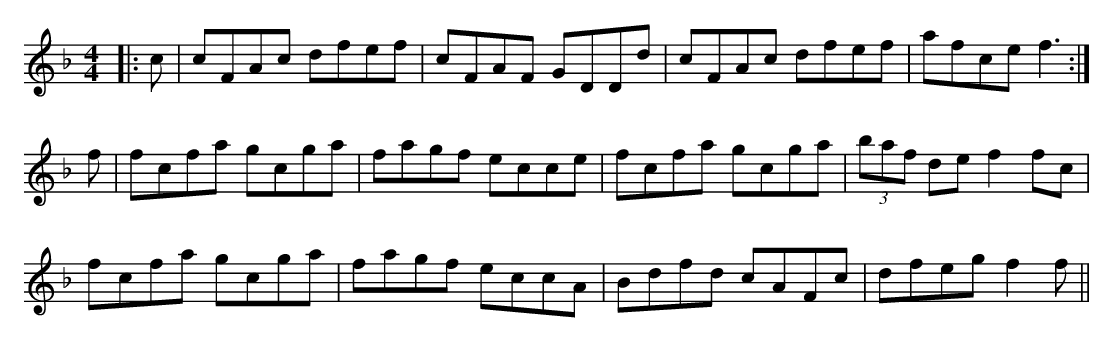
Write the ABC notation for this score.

X:1
M:4/4
K:F
|:c|cFAc dfef|cFAF GDDd|cFAc dfef|afce f3:|
f|fcfa gcga|fagf ecce|fcfa gcga|(3baf de f2 fc|
fcfa gcga|fagf eccA|Bdfd cAFc|dfeg f2 f||
